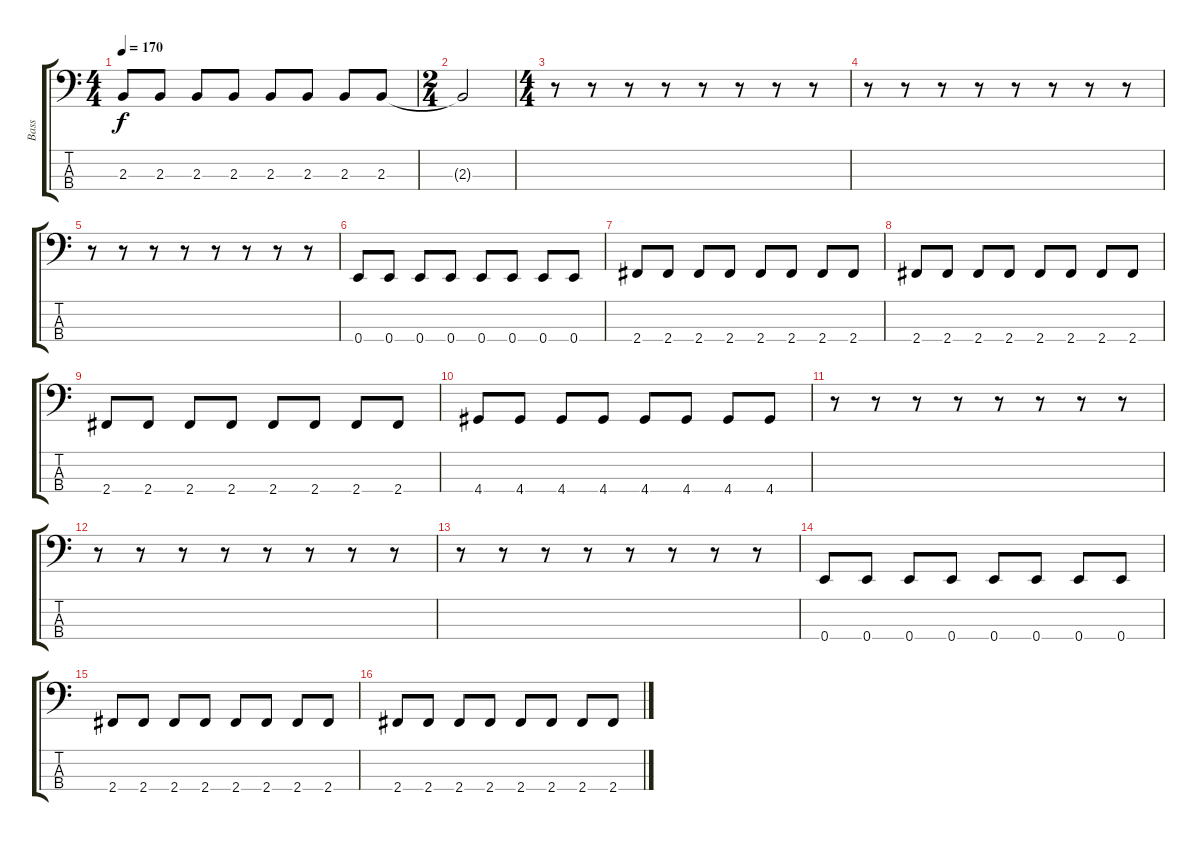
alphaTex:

\track ("Bass" "Bass") {instrument electricbassfinger}
\staff {score tabs}
\tuning (G2 D2 A1 E1) {hide}
\ts (4 4)
\tempo 170
\clef f4
\ks c
2.3.8{dy f} 2.3.8 2.3.8 2.3.8 2.3.8 2.3.8 2.3.8 2.3.8 |
\ts (2 4)
2.3{t}.2 |
\ts (4 4)
r.8 r.8 r.8 r.8 r.8 r.8 r.8 r.8 |
r.8 r.8 r.8 r.8 r.8 r.8 r.8 r.8 |
r.8 r.8 r.8 r.8 r.8 r.8 r.8 r.8 |
0.4.8 0.4.8 0.4.8 0.4.8 0.4.8 0.4.8 0.4.8 0.4.8 |
2.4.8 2.4.8 2.4.8 2.4.8 2.4.8 2.4.8 2.4.8 2.4.8 |
2.4.8 2.4.8 2.4.8 2.4.8 2.4.8 2.4.8 2.4.8 2.4.8 |
2.4.8 2.4.8 2.4.8 2.4.8 2.4.8 2.4.8 2.4.8 2.4.8 |
4.4.8 4.4.8 4.4.8 4.4.8 4.4.8 4.4.8 4.4.8 4.4.8 |
r.8 r.8 r.8 r.8 r.8 r.8 r.8 r.8 |
r.8 r.8 r.8 r.8 r.8 r.8 r.8 r.8 |
r.8 r.8 r.8 r.8 r.8 r.8 r.8 r.8 |
0.4.8 0.4.8 0.4.8 0.4.8 0.4.8 0.4.8 0.4.8 0.4.8 |
2.4.8 2.4.8 2.4.8 2.4.8 2.4.8 2.4.8 2.4.8 2.4.8 |
2.4.8 2.4.8 2.4.8 2.4.8 2.4.8 2.4.8 2.4.8 2.4.8
